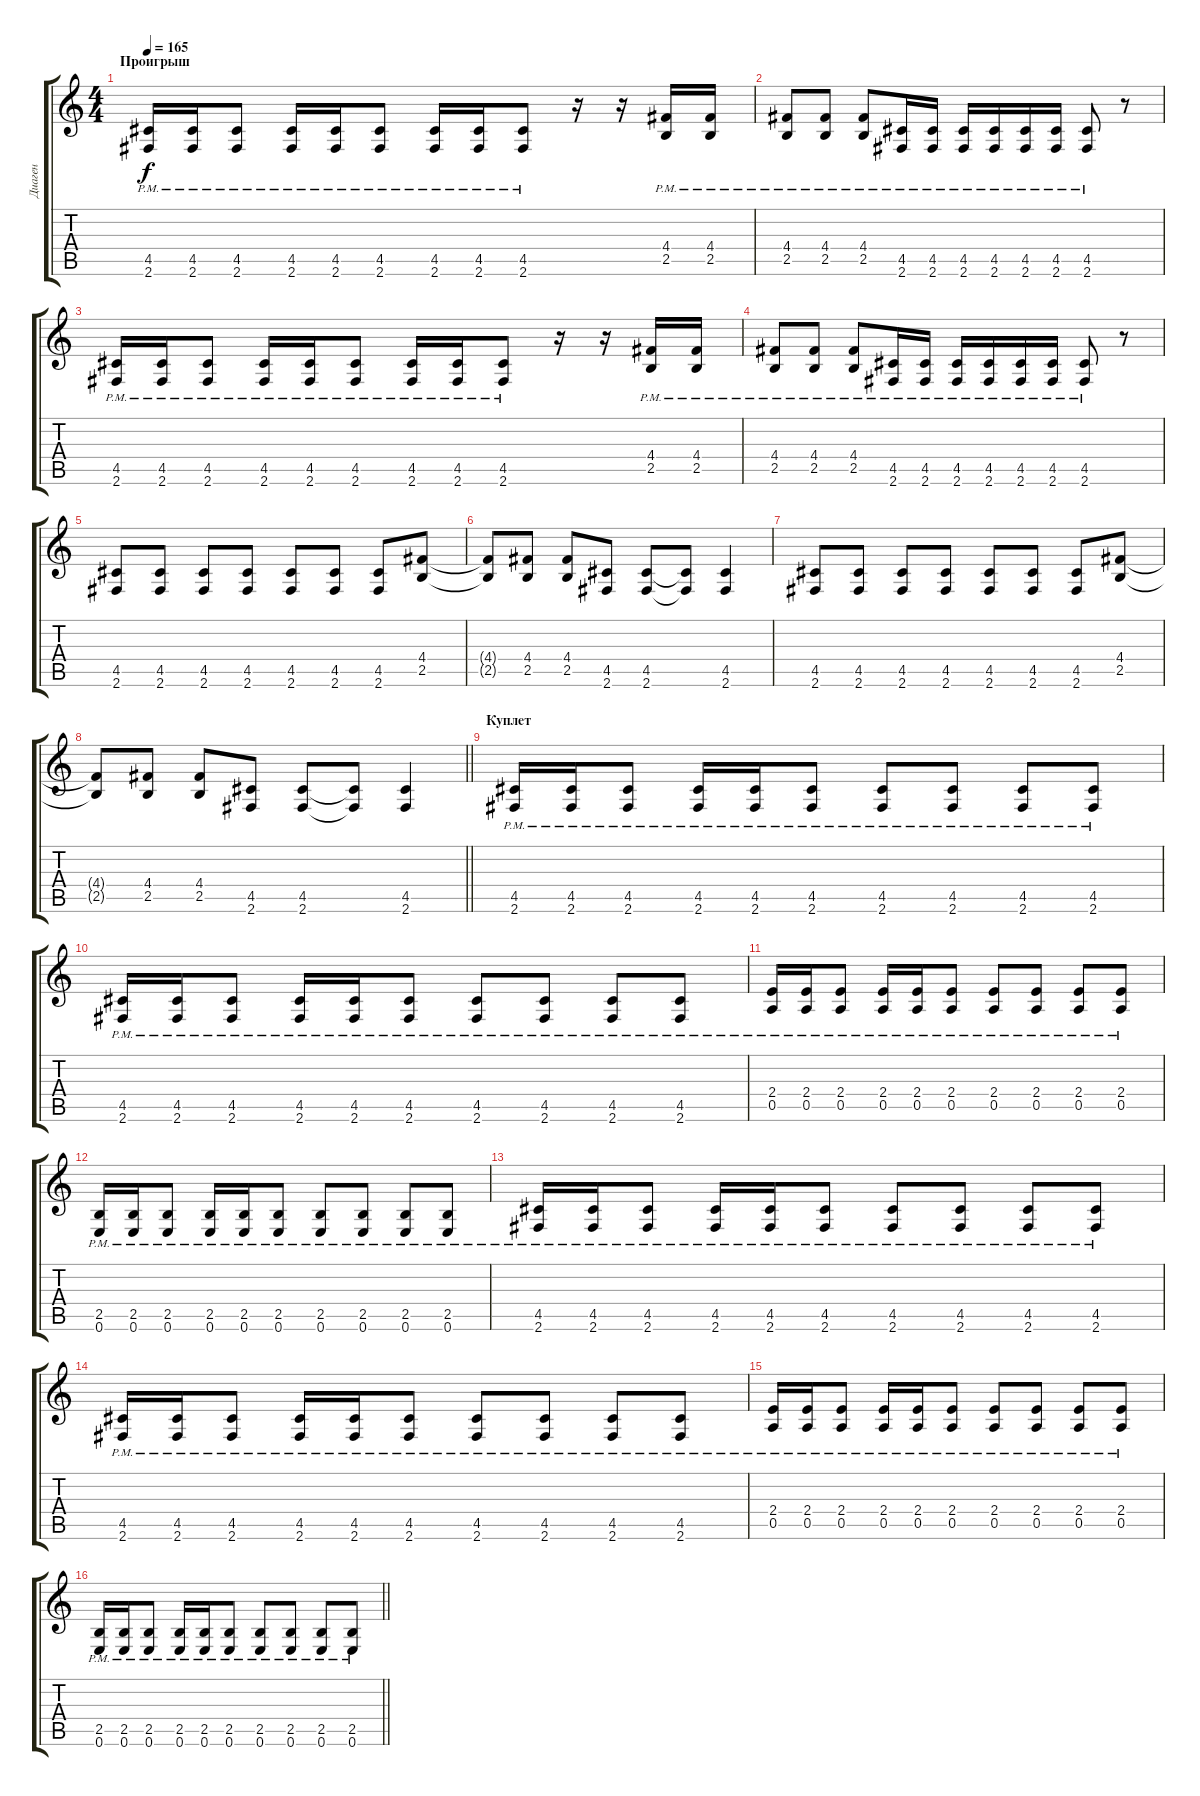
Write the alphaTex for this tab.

\track ("Диаген" "Диаген") {instrument distortionguitar}
\staff {score tabs}
\tuning (E4 B3 G3 D3 A2 E2) {hide}
\ts (4 4)
\section ("" "Проигрыш")
\tempo 165
\clef g2
\ks c
(4.5{pm} 2.6{pm}).16{dy f} (4.5{pm} 2.6{pm}).16 (4.5{pm} 2.6{pm}).8 (4.5{pm} 2.6{pm}).16 (4.5{pm} 2.6{pm}).16 (4.5{pm} 2.6{pm}).8 (4.5{pm} 2.6{pm}).16 (4.5{pm} 2.6{pm}).16 (4.5{pm} 2.6{pm}).8 r.16 r.16 (4.4{pm} 2.5{pm}).16 (4.4{pm} 2.5{pm}).16 |
(4.4{pm} 2.5{pm}).8 (4.4{pm} 2.5{pm}).8 (4.4{pm} 2.5{pm}).8 (4.5{pm} 2.6{pm}).16 (4.5{pm} 2.6{pm}).16 (4.5{pm} 2.6{pm}).16 (4.5{pm} 2.6{pm}).16 (4.5{pm} 2.6{pm}).16 (4.5{pm} 2.6{pm}).16 (4.5{pm} 2.6{pm}).8 r.8 |
(4.5{pm} 2.6{pm}).16 (4.5{pm} 2.6{pm}).16 (4.5{pm} 2.6{pm}).8 (4.5{pm} 2.6{pm}).16 (4.5{pm} 2.6{pm}).16 (4.5{pm} 2.6{pm}).8 (4.5{pm} 2.6{pm}).16 (4.5{pm} 2.6{pm}).16 (4.5{pm} 2.6{pm}).8 r.16 r.16 (4.4{pm} 2.5{pm}).16 (4.4{pm} 2.5{pm}).16 |
(4.4{pm} 2.5{pm}).8 (4.4{pm} 2.5{pm}).8 (4.4{pm} 2.5{pm}).8 (4.5{pm} 2.6{pm}).16 (4.5{pm} 2.6{pm}).16 (4.5{pm} 2.6{pm}).16 (4.5{pm} 2.6{pm}).16 (4.5{pm} 2.6{pm}).16 (4.5{pm} 2.6{pm}).16 (4.5{pm} 2.6{pm}).8 r.8 |
(4.5 2.6).8 (4.5 2.6).8 (4.5 2.6).8 (4.5 2.6).8 (4.5 2.6).8 (4.5 2.6).8 (4.5 2.6).8 (4.4 2.5).8 |
(4.4{t} 2.5{t}).8 (4.4 2.5).8 (4.4 2.5).8 (4.5 2.6).8 (4.5 2.6).8 (4.5{t} 2.6{t}).8 (4.5 2.6).4 |
(4.5 2.6).8 (4.5 2.6).8 (4.5 2.6).8 (4.5 2.6).8 (4.5 2.6).8 (4.5 2.6).8 (4.5 2.6).8 (4.4 2.5).8 |
\barLineRight lightlight
(4.4{t} 2.5{t}).8 (4.4 2.5).8 (4.4 2.5).8 (4.5 2.6).8 (4.5 2.6).8 (4.5{t} 2.6{t}).8 (4.5 2.6).4 |
\section ("" "Куплет")
(4.5{pm} 2.6{pm}).16 (4.5{pm} 2.6{pm}).16 (4.5{pm} 2.6{pm}).8 (4.5{pm} 2.6{pm}).16 (4.5{pm} 2.6{pm}).16 (4.5{pm} 2.6{pm}).8 (4.5{pm} 2.6{pm}).8 (4.5{pm} 2.6{pm}).8 (4.5{pm} 2.6{pm}).8 (4.5{pm} 2.6{pm}).8 |
(4.5{pm} 2.6{pm}).16 (4.5{pm} 2.6{pm}).16 (4.5{pm} 2.6{pm}).8 (4.5{pm} 2.6{pm}).16 (4.5{pm} 2.6{pm}).16 (4.5{pm} 2.6{pm}).8 (4.5{pm} 2.6{pm}).8 (4.5{pm} 2.6{pm}).8 (4.5{pm} 2.6{pm}).8 (4.5{pm} 2.6{pm}).8 |
(2.4{pm} 0.5{pm}).16 (2.4{pm} 0.5{pm}).16 (2.4{pm} 0.5{pm}).8 (2.4{pm} 0.5{pm}).16 (2.4{pm} 0.5{pm}).16 (2.4{pm} 0.5{pm}).8 (2.4{pm} 0.5{pm}).8 (2.4{pm} 0.5{pm}).8 (2.4{pm} 0.5{pm}).8 (2.4{pm} 0.5{pm}).8 |
(2.5{pm} 0.6{pm}).16 (2.5{pm} 0.6{pm}).16 (2.5{pm} 0.6{pm}).8 (2.5{pm} 0.6{pm}).16 (2.5{pm} 0.6{pm}).16 (2.5{pm} 0.6{pm}).8 (2.5{pm} 0.6{pm}).8 (2.5{pm} 0.6{pm}).8 (2.5{pm} 0.6{pm}).8 (2.5{pm} 0.6{pm}).8 |
(4.5{pm} 2.6{pm}).16 (4.5{pm} 2.6{pm}).16 (4.5{pm} 2.6{pm}).8 (4.5{pm} 2.6{pm}).16 (4.5{pm} 2.6{pm}).16 (4.5{pm} 2.6{pm}).8 (4.5{pm} 2.6{pm}).8 (4.5{pm} 2.6{pm}).8 (4.5{pm} 2.6{pm}).8 (4.5{pm} 2.6{pm}).8 |
(4.5{pm} 2.6{pm}).16 (4.5{pm} 2.6{pm}).16 (4.5{pm} 2.6{pm}).8 (4.5{pm} 2.6{pm}).16 (4.5{pm} 2.6{pm}).16 (4.5{pm} 2.6{pm}).8 (4.5{pm} 2.6{pm}).8 (4.5{pm} 2.6{pm}).8 (4.5{pm} 2.6{pm}).8 (4.5{pm} 2.6{pm}).8 |
(2.4{pm} 0.5{pm}).16 (2.4{pm} 0.5{pm}).16 (2.4{pm} 0.5{pm}).8 (2.4{pm} 0.5{pm}).16 (2.4{pm} 0.5{pm}).16 (2.4{pm} 0.5{pm}).8 (2.4{pm} 0.5{pm}).8 (2.4{pm} 0.5{pm}).8 (2.4{pm} 0.5{pm}).8 (2.4{pm} 0.5{pm}).8 |
\barLineRight lightlight
(2.5{pm} 0.6{pm}).16 (2.5{pm} 0.6{pm}).16 (2.5{pm} 0.6{pm}).8 (2.5{pm} 0.6{pm}).16 (2.5{pm} 0.6{pm}).16 (2.5{pm} 0.6{pm}).8 (2.5{pm} 0.6{pm}).8 (2.5{pm} 0.6{pm}).8 (2.5{pm} 0.6{pm}).8 (2.5{pm} 0.6{pm}).8
